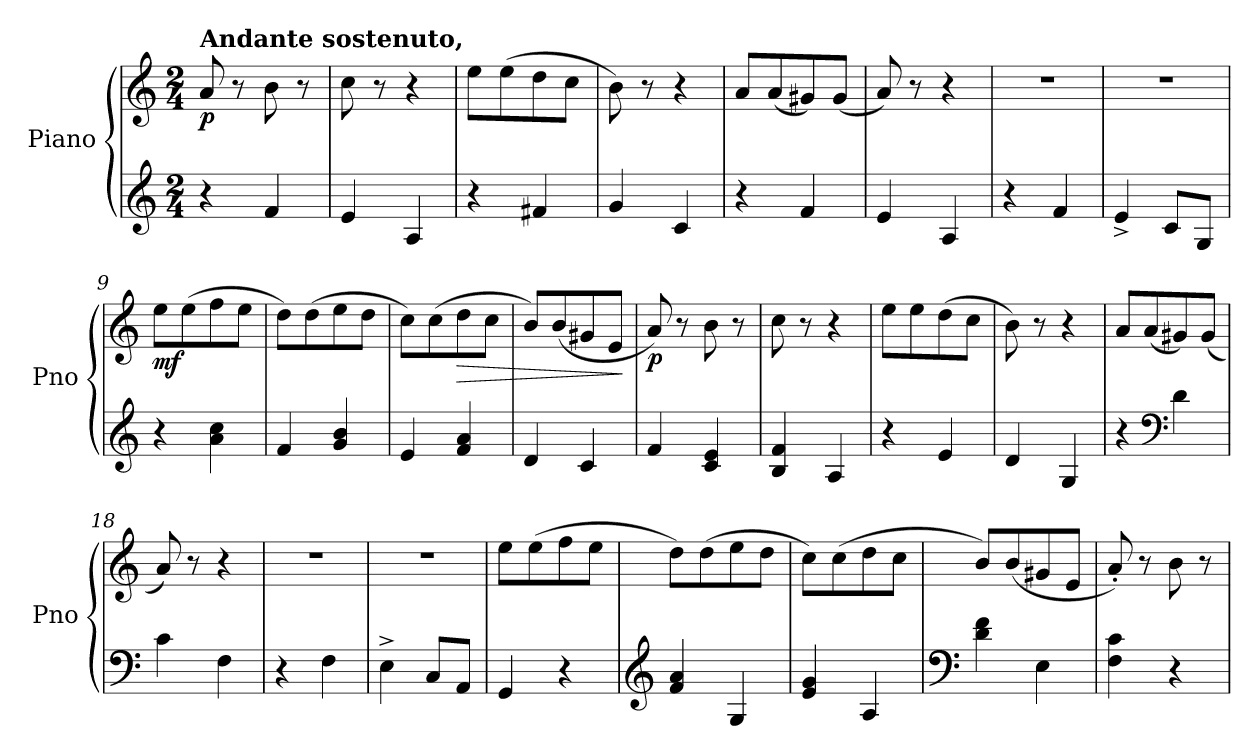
**kern	**kern	**dynam
*part1	*part1	*part1
*staff2	*staff1	*staff1/2
*I"Piano	*	*
*I'Pno	*	*
*clefG2	*clefG2	*
*k[]	*k[]	*
*M2/4	*M2/4	*
*MM79	*MM79	*
=1	=1	=1
!	!LO:TX:a:B:t=Andante sostenuto,	!
!	!	!LO:DY:b
4r	8a/	p
.	8r	.
4f/	8b\	.
.	8r	.
=2	=2	=2
4e/	8cc\	.
.	8r	.
4A/	4r	.
=3	=3	=3
4r	8ee\L	.
.	(>8ee\	.
4f#X/	8dd\	.
.	8cc\J	.
=4	=4	=4
4g/	8b\)	.
.	8r	.
4c/	4r	.
=5	=5	=5
4r	8a/L	.
.	(<8a/	.
4f/	8g#X/)	.
.	(<8g#/J	.
=6	=6	=6
4e/	8a/)	.
.	8r	.
4A/	4r	.
=7	=7	=7
4r	2r	.
4f/	.	.
=8	=8	=8
4e^/	2r	.
8c/L	.	.
8G/J	.	.
=9	=9	=9
!	!	!LO:DY:b
4r	8ee\L	mf
.	(>8ee\	.
4a\ 4cc\	8ff\	.
.	8ee\J	.
!!LO:LB:g=z
=10	=10	=10
4f/	8dd\L)	.
.	(>8dd\	.
4g/ 4b/	8ee\	.
.	8dd\J	.
=11	=11	=11
4e/	8cc\L)	.
.	(>8cc\	.
!	!	!LO:HP:b
4f/ 4a/	8dd\	>
.	8cc\J	.
=12	=12	=12
4d/	8b/L)	.
.	(<8b/	.
4c/	8g#X/	.
.	8e/J	.
.	.	]
=13	=13	=13
!	!	!LO:DY:b
4f/	8a/)	p
.	8r	.
4c/ 4e/	8b\	.
.	8r	.
=14	=14	=14
4B/ 4f/	8cc\	.
.	8r	.
4A/	4r	.
=15	=15	=15
4r	8ee\L	.
.	8ee\	.
4e/	(>8dd\	.
.	8cc\J	.
=16	=16	=16
4d/	8b\)	.
.	8r	.
4G/	4r	.
=17	=17	=17
4r	8a/L	.
.	(<8a/	.
*clefF4	*	*
4d\	8g#X/)	.
.	(<8g#/J	.
=18	=18	=18
4c\	8a/)	.
.	8r	.
4F\	4r	.
!!LO:LB:g=z
=19	=19	=19
4r	2r	.
4F\	.	.
=20	=20	=20
4E^\	2r	.
8C/L	.	.
8AA/J	.	.
=21	=21	=21
4GG/	8ee\L	.
!	!	!LO:DY:b
!	!	!LO:DY:n=1:b
.	(>8ee\	other-dynamics p
4r	8ff\	.
.	8ee\J	.
=22	=22	=22
*clefG2	*	*
4f/ 4a/	8dd\L)	.
.	(>8dd\	.
4G/	8ee\	.
.	8dd\J	.
=23	=23	=23
4e/ 4g/	8cc\L)	.
.	(>8cc\	.
4A/	8dd\	.
.	8cc\J	.
=24	=24	=24
*clefF4	*	*
4d\ 4f\	8b/L)	.
.	(<8b/	.
4E\	8g#X/	.
.	8e/J	.
=25	=25	=25
4F\ 4c\	8a'/)	.
.	8r	.
4r	8b\	.
.	8r	.
=	=	=
*-	*-	*-
